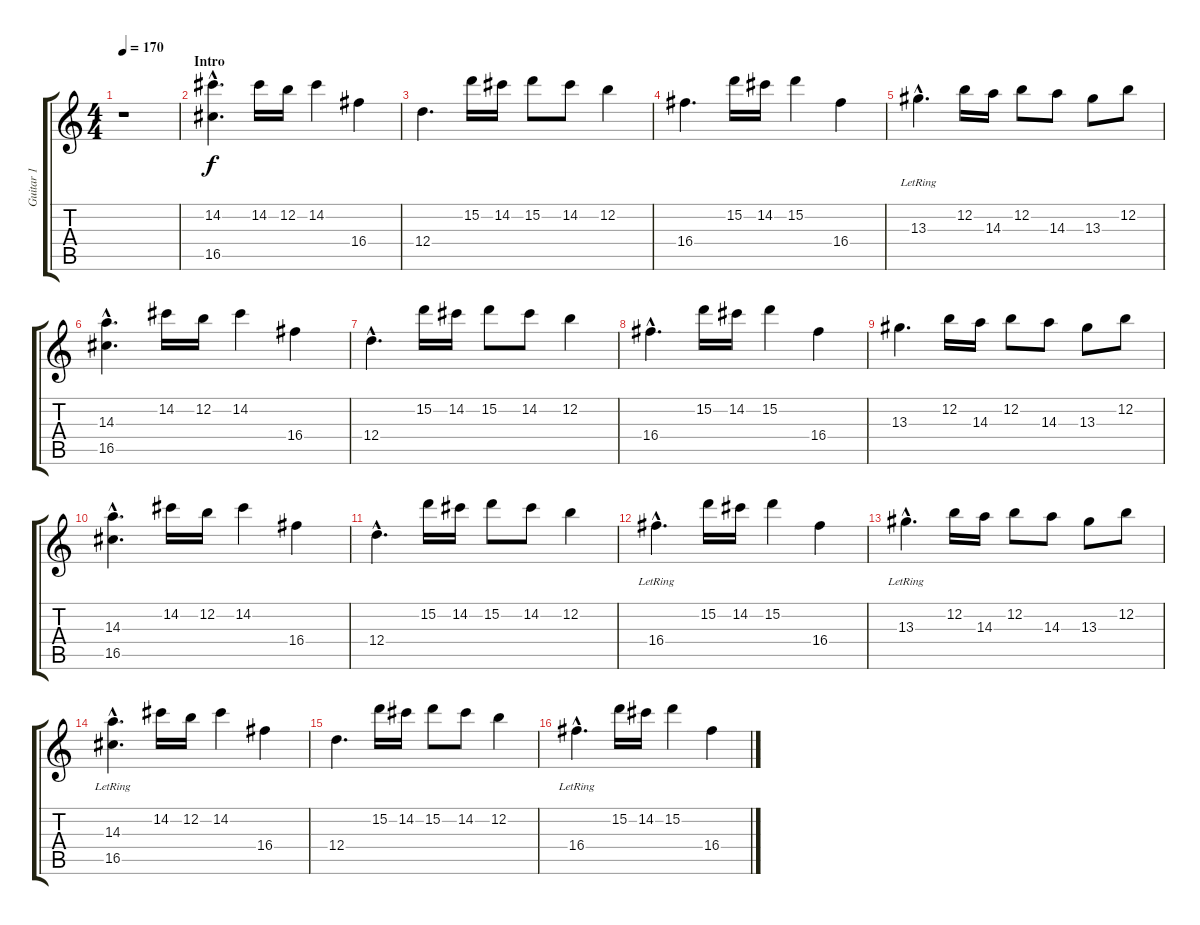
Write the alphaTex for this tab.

\track ("Guitar 1" "Guitar 1") {instrument distortionguitar}
\staff {score tabs}
\tuning (E4 B3 G3 D3 A2 E2) {hide}
\ts (4 4)
\tempo 170
\clef g2
\ks c
r.1{dy f instrument distortionguitar} |
\section ("" "Intro")
(14.2{hac} 16.5).4{d} 14.2.16 12.2.16 14.2.4 16.4.4 |
12.4.4{d} 15.2.16 14.2.16 15.2.8 14.2.8 12.2.4 |
16.4.4{d} 15.2.16 14.2.16 15.2.4 16.4.4 |
13.3{hac lr}.4{d} 12.2.16 14.3.16 12.2.8 14.3.8 13.3.8 12.2.8 |
(14.3{hac} 16.5{hac}).4{d} 14.2.16 12.2.16 14.2.4 16.4.4 |
12.4{hac}.4{d} 15.2.16 14.2.16 15.2.8 14.2.8 12.2.4 |
16.4{hac}.4{d} 15.2.16 14.2.16 15.2.4 16.4.4 |
13.3.4{d} 12.2.16 14.3.16 12.2.8 14.3.8 13.3.8 12.2.8 |
(14.3{hac} 16.5{hac}).4{d} 14.2.16 12.2.16 14.2.4 16.4.4 |
12.4{hac}.4{d} 15.2.16 14.2.16 15.2.8 14.2.8 12.2.4 |
16.4{hac lr}.4{d} 15.2.16 14.2.16 15.2.4 16.4.4 |
13.3{hac lr}.4{d} 12.2.16 14.3.16 12.2.8 14.3.8 13.3.8 12.2.8 |
(14.3{hac lr} 16.5{hac lr}).4{d} 14.2.16 12.2.16 14.2.4 16.4.4 |
12.4.4{d} 15.2.16 14.2.16 15.2.8 14.2.8 12.2.4 |
16.4{hac lr}.4{d} 15.2.16 14.2.16 15.2.4 16.4.4
